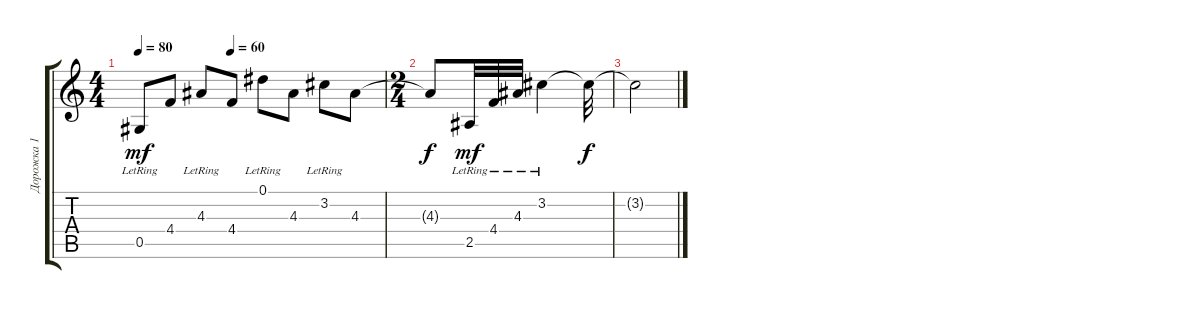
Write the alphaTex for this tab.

\track ("Дорожка 1" "Дорожка 1") {instrument acousticguitarsteel}
\staff {score tabs}
\tuning (Eb4 Bb3 Gb3 Db3 Ab2 Eb2) {hide}
\ts (4 4)
\tempo 80
\tempo (60 0.375)
\clef g2
\ks c
0.5{lr}.8{dy mf} 4.4.8 4.3{lr}.8 4.4.8 0.1{lr}.8 4.3.8 3.2{lr}.8 4.3.8 |
\ts (2 4)
4.3{t}.8{dy f} 2.5{lr}.32{dy mf} 4.4{lr}.32 4.3{lr}.32 3.2{lr}.4 3.2{t}.32{dy f} |
3.2{t}.2
